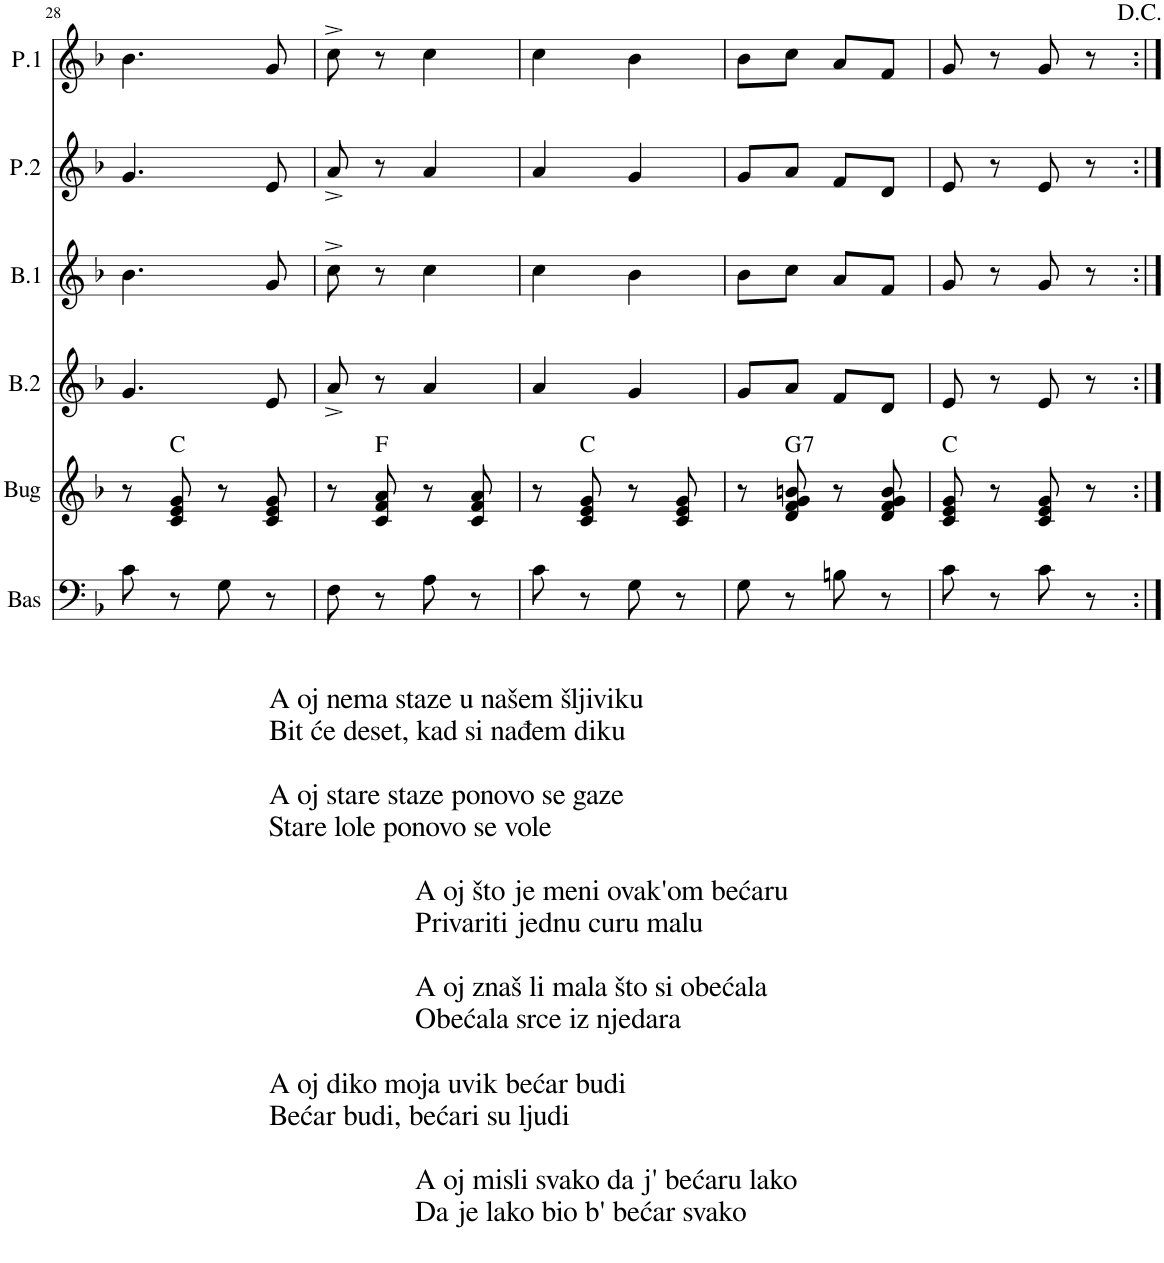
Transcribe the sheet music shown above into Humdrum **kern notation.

**kern	**kern	**harte	**kern	**kern	**kern	**kern
*part6	*part5	*part5	*part4	*part3	*part2	*part1
*staff6	*staff5	*	*staff4	*staff3	*staff2	*staff1
*I"Berda	*I"Bugarija	*	*I"Brač 2	*I"Brač 1	*I"Prima 2	*I"Prima 1
*	*I'Bug	*	*I'B.2	*I'B.1	*I'P.2	*I'P.1
!!LO:PB:g=z
*clefF4	*clefG2	*	*clefG2	*clefG2	*clefG2	*clefG2
*Trd7c12	*Trd7c12	*	*	*	*Trd-7c-12	*Trd-7c-12
*k[b-]	*k[b-]	*	*k[b-]	*k[b-]	*k[b-]	*k[b-]
*M2/4	*M2/4	*	*M2/4	*M2/4	*M2/4	*M2/4
=28	=28	=28	=28	=28	=28	=28
8c\	8r	.	4.g/	4.b-\	4.g/	4.b-\
8r	8c/ 8e/ 8g/	C:maj	.	.	.	.
8G\	8r	.	.	.	.	.
8r	8c/ 8e/ 8g/	.	8e/	8g/	8e/	8g/
=29	=29	=29	=29	=29	=29	=29
8F\	8r	.	8a^/	8cc^\	8a^/	8cc^\
8r	8c/ 8f/ 8a/	F:maj	8r	8r	8r	8r
8A\	8r	.	4a/	4cc\	4a/	4cc\
8r	8c/ 8f/ 8a/	.	.	.	.	.
=30	=30	=30	=30	=30	=30	=30
8c\	8r	.	4a/	4cc\	4a/	4cc\
8r	8c/ 8e/ 8g/	C:maj	.	.	.	.
8G\	8r	.	4g/	4b-\	4g/	4b-\
8r	8c/ 8e/ 8g/	.	.	.	.	.
=31	=31	=31	=31	=31	=31	=31
8G\	8r	.	8g/L	8b-\L	8g/L	8b-\L
!	!	!LO:H:kt=7	!	!	!	!
8r	8d/ 8f/ 8g/ 8bn/	G:7	8a/J	8cc\J	8a/J	8cc\J
8Bn\	8r	.	8f/L	8a/L	8f/L	8a/L
8r	8d/ 8f/ 8g/ 8b/	.	8d/J	8f/J	8d/J	8f/J
=32	=32	=32	=32	=32	=32	=32
8c\	8c/ 8e/ 8g/	C:maj	8e/	8g/	8e/	8g/
8r	8r	.	8r	8r	8r	8r
8c\	8c/ 8e/ 8g/	.	8e/	8g/	8e/	8g/
8r	8r	.	8r	8r	8r	8r
=:|!	=:|!	=:|!	=:|!	=:|!	=:|!	=:|!
*-	*-	*-	*-	*-	*-	*-
